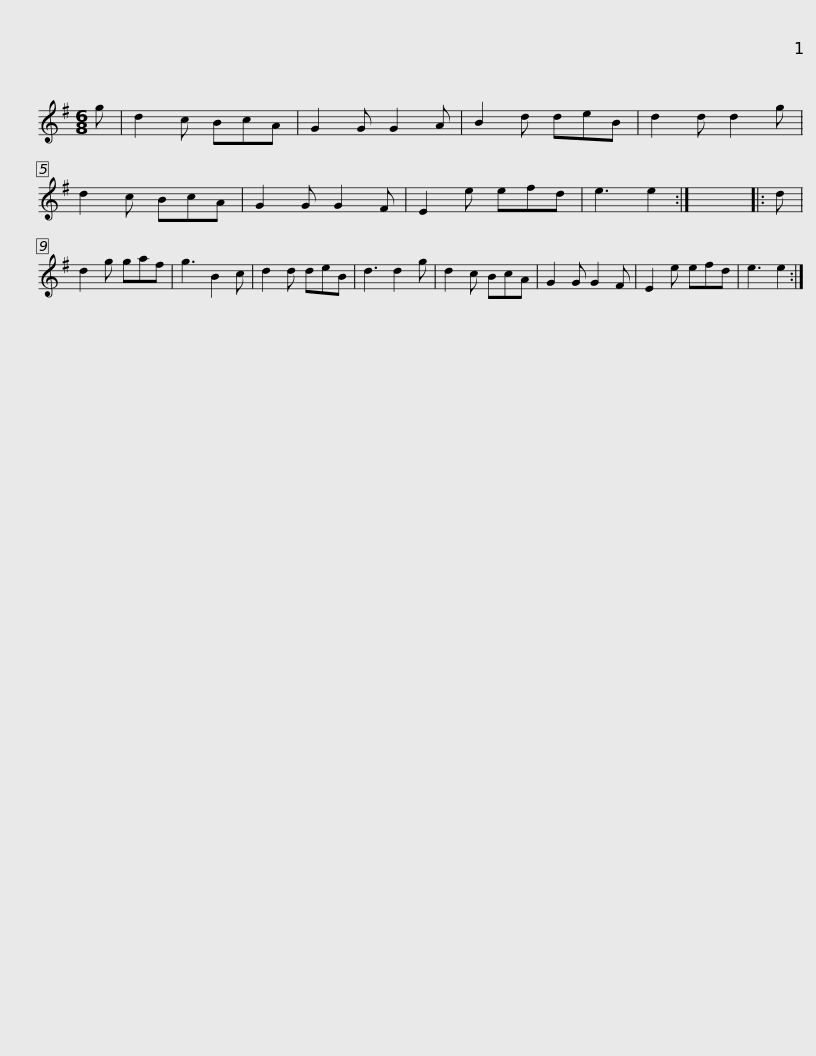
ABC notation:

X:1
L:1/8
M:6/8
I:linebreak $
K:G
V:1 treble
V:1
 g | d2 c BcA | G2 G G2 A | B2 d deB | d2 d d2 g | %5
 d2 c BcA | G2 G G2 F | E2 e efd | e3 e2 :| x6 |: %10
 d |$ d2 g gaf | g3 B2 c | d2 d deB | d3 d2 g | %15
 d2 c BcA | G2 G G2 F | E2 e efd | e3 e2 :| %19
